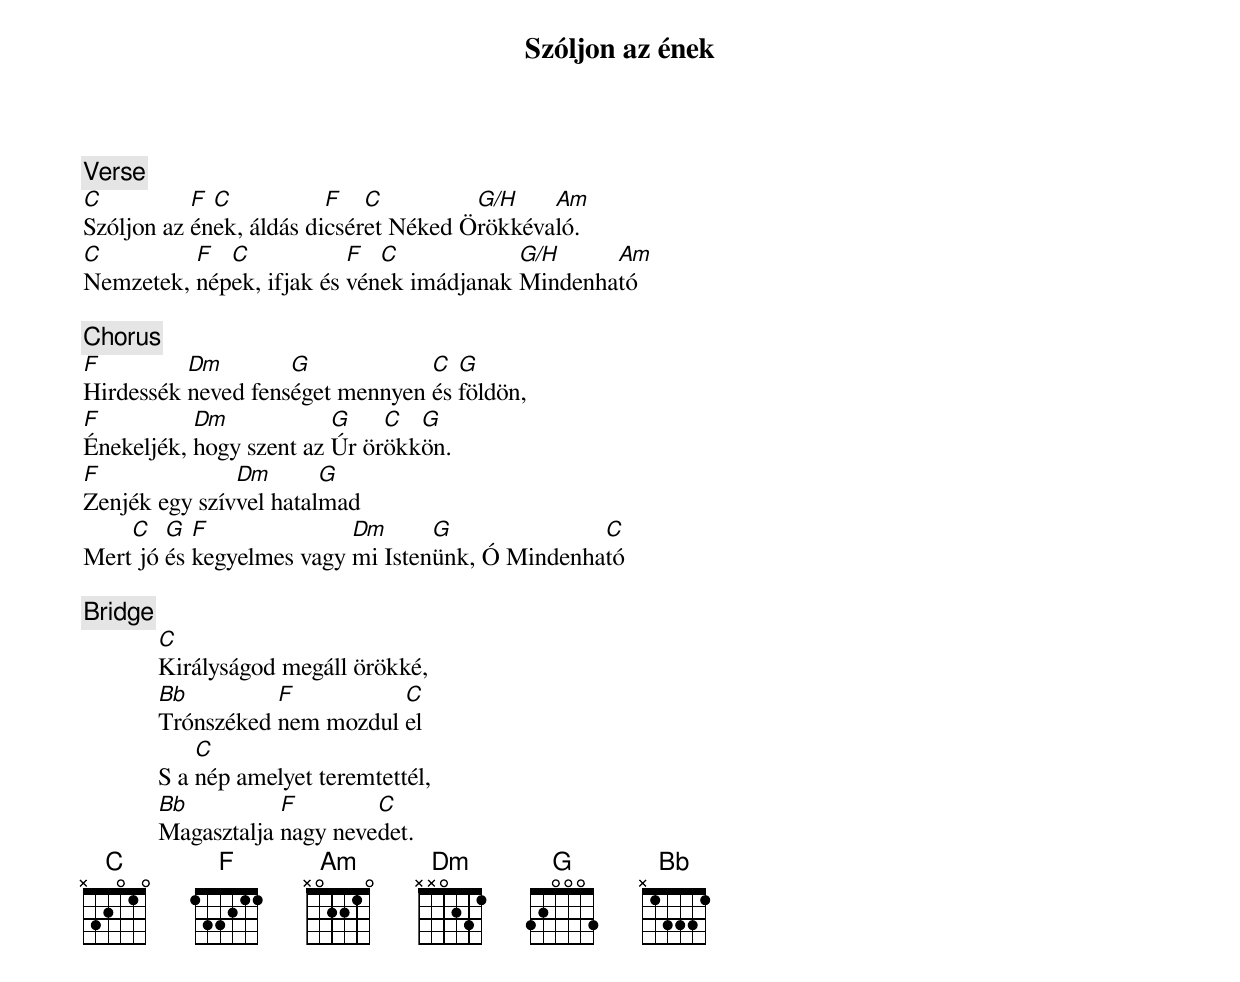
{title: Szóljon az ének}
{subtitle: }

{c: Verse}
[C]Szóljon az [F]én[C]ek, áldás di[F]csér[C]et Néked Ö[G/H]rökkéva[Am]ló.
[C]Nemzetek, [F]nép[C]ek, ifjak és [F]vén[C]ek imádjanak [G/H]Mindenha[Am]tó

{c: Chorus}
[F]Hirdessék [Dm]neved fens[G]éget mennyen [C]és [G]földön,
[F]Énekeljék, [Dm]hogy szent az [G]Úr ör[C]ökk[G]ön.
[F]Zenjék egy szív[Dm]vel hatal[G]mad
Mert[C] jó [G]és [F]kegyelmes vagy [Dm]mi Isten[G]ünk, Ó Mindenha[C]tó

 {c: Bridge}
            [C]Királyságod megáll örökké,
            [Bb]Trónszéked [F]nem mozdul [C]el
            S a [C]nép amelyet teremtettél,
            [Bb]Magasztalja [F]nagy neve[C]det.
